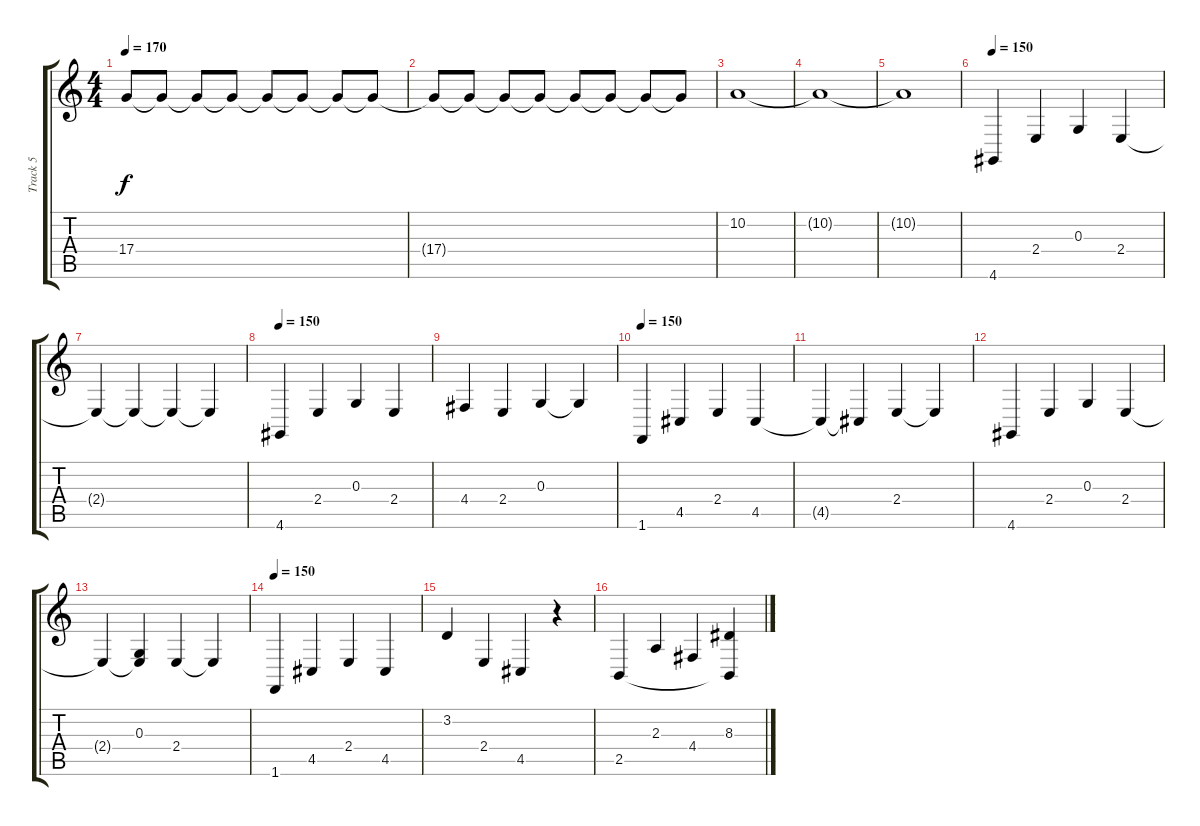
\track ("Track 5" "Track 5") {instrument violin}
\staff {score tabs}
\tuning (E4 B3 G3 D3 A2 E2) {hide}
\ts (4 4)
\tempo 170
\clef g2
\ks c
17.4.8{dy f} 17.4{t}.8 17.4{t}.8 17.4{t}.8 17.4{t}.8 17.4{t}.8 17.4{t}.8 17.4{t}.8 |
17.4{t}.8 17.4{t}.8 17.4{t}.8 17.4{t}.8 17.4{t}.8 17.4{t}.8 17.4{t}.8 17.4{t}.8 |
10.2.1 |
10.2{t}.1 |
10.2{t}.1{volume 16} |
\tempo 150
4.6.4 2.4.4 0.3.4 2.4.4 |
2.4{t}.4 2.4{t}.4 2.4{t}.4 2.4{t}.4 |
\tempo 150
4.6.4 2.4.4 0.3.4 2.4.4 |
4.4.4 2.4.4 0.3.4 0.3{t}.4 |
\tempo 150
1.6.4 4.5.4 2.4.4 4.5.4 |
4.5{t}.4 4.5{t}.4 2.4.4 2.4{t}.4 |
4.6.4 2.4.4 0.3.4 2.4.4 |
2.4{t}.4 (0.3 2.4{t}).4 2.4.4 2.4{t}.4 |
\tempo 150
1.6.4 4.5.4 2.4.4 4.5.4 |
3.2.4 2.4.4 4.5.4 r.4 |
2.5.4 2.3.4 4.4.4 (8.3 2.5{t}).4
